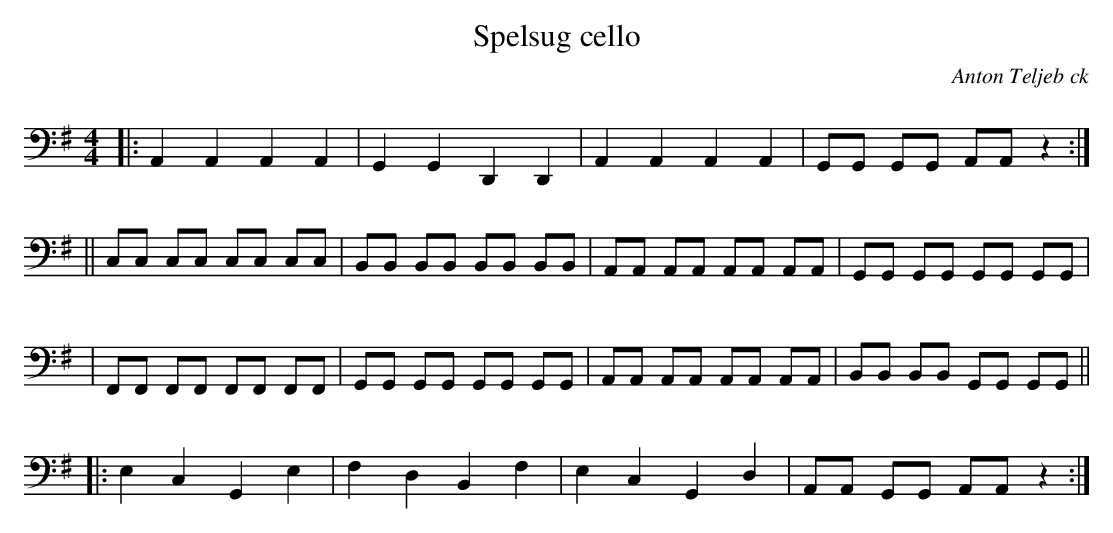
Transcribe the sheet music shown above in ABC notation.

X:1
T:Spelsug cello
C:Anton Teljeb ck
M:4/4
L:1/8
K:G
|:A,,2 A,,2 A,,2 A,,2 | G,,2 G,,2 D,,2 D,,2 | A,,2 A,,2 A,,2 A,,2 | G,,G,, G,,G,, A,,A,, z2 :|
|| C,C, C,C, C,C, C,C, | B,,B,, B,,B,, B,,B,, B,,B,, | A,,A,, A,,A,, A,,A,, A,,A,, | G,,G,, G,,G,, G,,G,, G,,G,, |
| F,,F,, F,,F,, F,,F,, F,,F,, | G,,G,, G,,G,, G,,G,, G,,G,, |  A,,A,, A,,A,, A,,A,, A,,A,, |  B,,B,, B,,B,, G,,G,, G,,G,, ||
|: E,2 C,2 G,,2 E,2 | F,2 D,2 B,,2 F,2 | E,2 C,2 G,,2 D,2 | A,,A,, G,,G,, A,,A,, z2 :|
